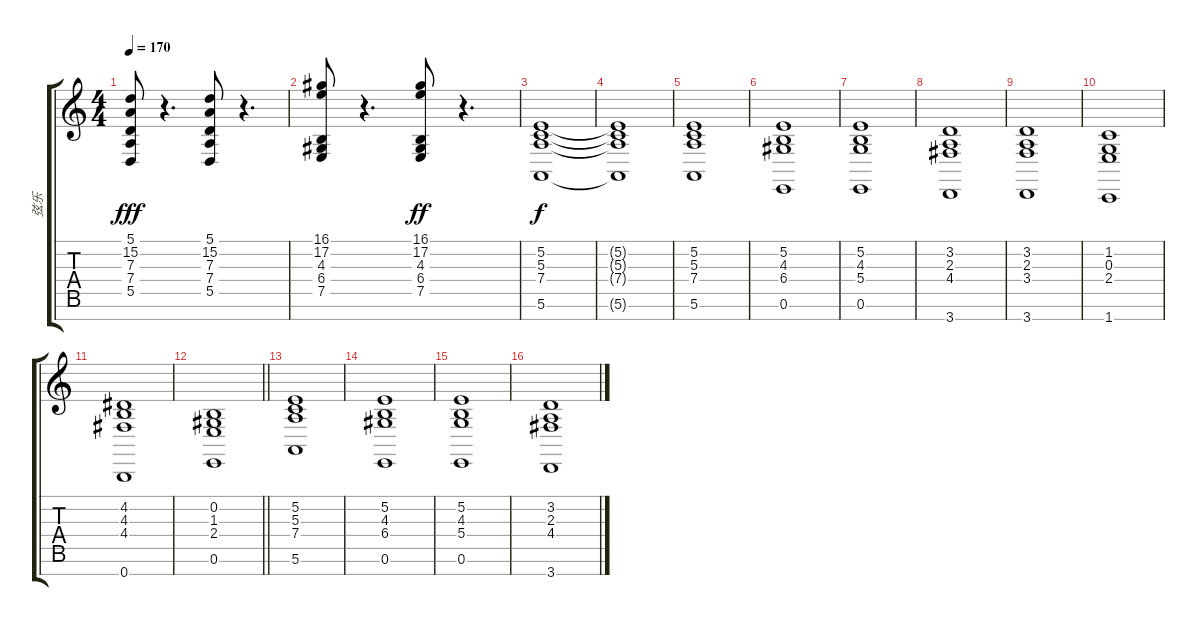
\track ("弦乐" "弦乐") {instrument stringensemble1}
\staff {score tabs}
\tuning (E4 B3 G3 D3 A2 E2 B1) {hide}
\ts (4 4)
\tempo 170
\clef g2
\ks c
(5.1 15.2 7.3 7.4 5.5).8{dy fff} r.4{d} (5.1 15.2 7.3 7.4 5.5).8 r.4{d} |
(16.1 17.2 4.3 6.4 7.5).8 r.4{d} (16.1 17.2 4.3 6.4 7.5).8{dy ff} r.4{d} |
(5.2 5.3 7.4 5.6).1{dy f} |
(5.2{t} 5.3{t} 7.4{t} 5.6{t}).1 |
(5.2 5.3 7.4 5.6).1 |
(5.2 4.3 6.4 0.6).1 |
(5.2 4.3 5.4 0.6).1 |
(3.2 2.3 4.4 3.7).1 |
(3.2 2.3 3.4 3.7).1 |
(1.2 0.3 2.4 1.7).1 |
(4.2 4.3 4.4 0.7).1 |
\barLineRight lightlight
(0.2 1.3 2.4 0.6).1 |
(5.2 5.3 7.4 5.6).1 |
(5.2 4.3 6.4 0.6).1 |
(5.2 4.3 5.4 0.6).1 |
(3.2 2.3 4.4 3.7).1
